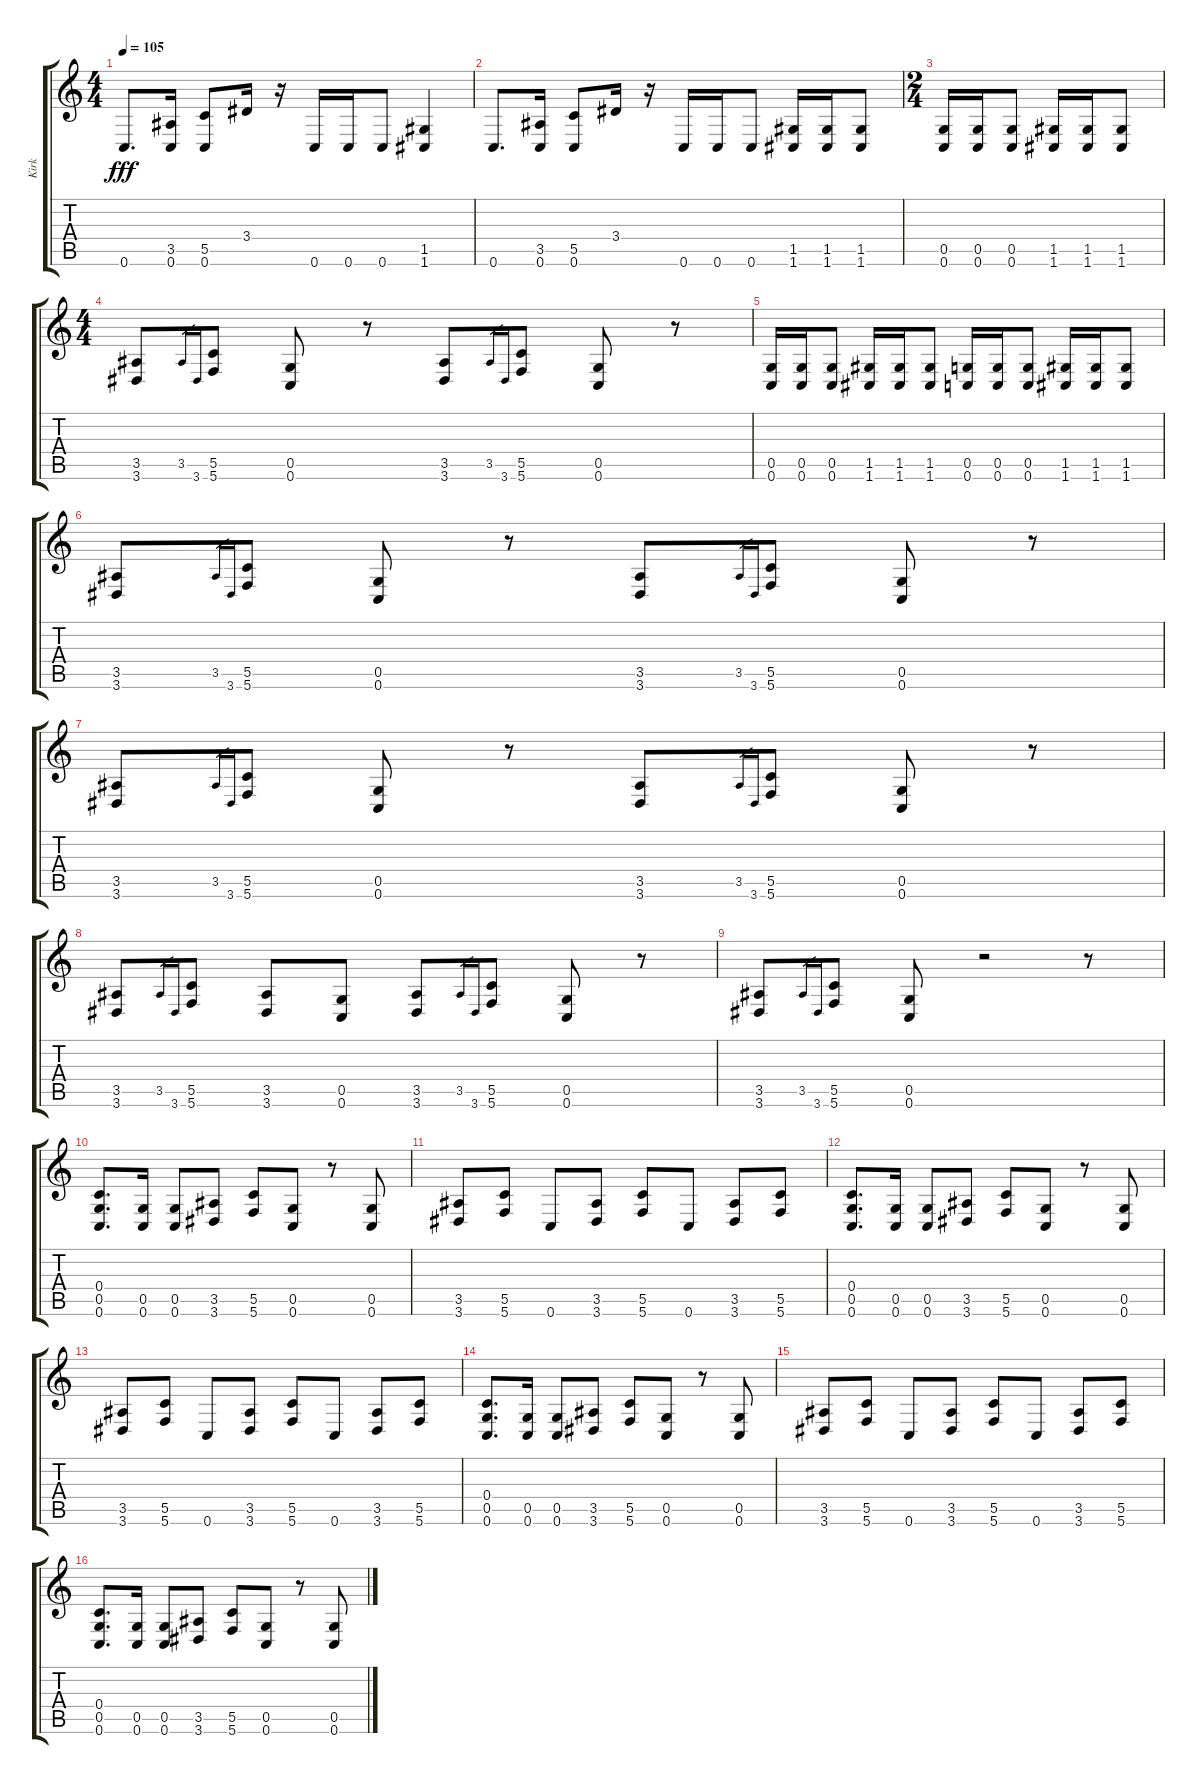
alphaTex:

\track ("Kirk" "Kirk") {instrument overdrivenguitar}
\staff {score tabs}
\tuning (D4 A3 F3 C3 G2 C2) {hide}
\ts (4 4)
\tempo 105
\clef g2
\ks c
0.6.8{d dy fff} (3.5 0.6).16 (5.5 0.6).8 3.4.16 r.16 0.6.16 0.6.16 0.6.8 (1.5 1.6).4 |
0.6.8{d} (3.5 0.6).16 (5.5 0.6).8 3.4.16 r.16 0.6.16 0.6.16 0.6.8 (1.5 1.6).16 (1.5 1.6).16 (1.5 1.6).8 |
\ts (2 4)
(0.5 0.6).16 (0.5 0.6).16 (0.5 0.6).8 (1.5 1.6).16 (1.5 1.6).16 (1.5 1.6).8 |
\ts (4 4)
(3.5 3.6).8 3.5.16{gr} 3.6.16{gr} (5.5 5.6).8 (0.5 0.6).8 r.8 (3.5 3.6).8 3.5.16{gr} 3.6.16{gr} (5.5 5.6).8 (0.5 0.6).8 r.8 |
(0.5 0.6).16 (0.5 0.6).16 (0.5 0.6).8 (1.5 1.6).16 (1.5 1.6).16 (1.5 1.6).8 (0.5 0.6).16 (0.5 0.6).16 (0.5 0.6).8 (1.5 1.6).16 (1.5 1.6).16 (1.5 1.6).8 |
(3.5 3.6).8 3.5.16{gr} 3.6.16{gr} (5.5 5.6).8 (0.5 0.6).8 r.8 (3.5 3.6).8 3.5.16{gr} 3.6.16{gr} (5.5 5.6).8 (0.5 0.6).8 r.8 |
(3.5 3.6).8 3.5.16{gr} 3.6.16{gr} (5.5 5.6).8 (0.5 0.6).8 r.8 (3.5 3.6).8 3.5.16{gr} 3.6.16{gr} (5.5 5.6).8 (0.5 0.6).8 r.8 |
(3.5 3.6).8 3.5.16{gr} 3.6.16{gr} (5.5 5.6).8 (3.5 3.6).8 (0.5 0.6).8 (3.5 3.6).8 3.5.16{gr} 3.6.16{gr} (5.5 5.6).8 (0.5 0.6).8 r.8 |
(3.5 3.6).8 3.5.16{gr} 3.6.16{gr} (5.5 5.6).8 (0.5 0.6).8 r.2 r.8 |
(0.4 0.5 0.6).8{d} (0.5 0.6).16 (0.5 0.6).8 (3.5 3.6).8 (5.5 5.6).8 (0.5 0.6).8 r.8 (0.5 0.6).8 |
(3.5 3.6).8 (5.5 5.6).8 0.6.8 (3.5 3.6).8 (5.5 5.6).8 0.6.8 (3.5 3.6).8 (5.5 5.6).8 |
(0.4 0.5 0.6).8{d} (0.5 0.6).16 (0.5 0.6).8 (3.5 3.6).8 (5.5 5.6).8 (0.5 0.6).8 r.8 (0.5 0.6).8 |
(3.5 3.6).8 (5.5 5.6).8 0.6.8 (3.5 3.6).8 (5.5 5.6).8 0.6.8 (3.5 3.6).8 (5.5 5.6).8 |
(0.4 0.5 0.6).8{d} (0.5 0.6).16 (0.5 0.6).8 (3.5 3.6).8 (5.5 5.6).8 (0.5 0.6).8 r.8 (0.5 0.6).8 |
(3.5 3.6).8 (5.5 5.6).8 0.6.8 (3.5 3.6).8 (5.5 5.6).8 0.6.8 (3.5 3.6).8 (5.5 5.6).8 |
(0.4 0.5 0.6).8{d} (0.5 0.6).16 (0.5 0.6).8 (3.5 3.6).8 (5.5 5.6).8 (0.5 0.6).8 r.8 (0.5 0.6).8
